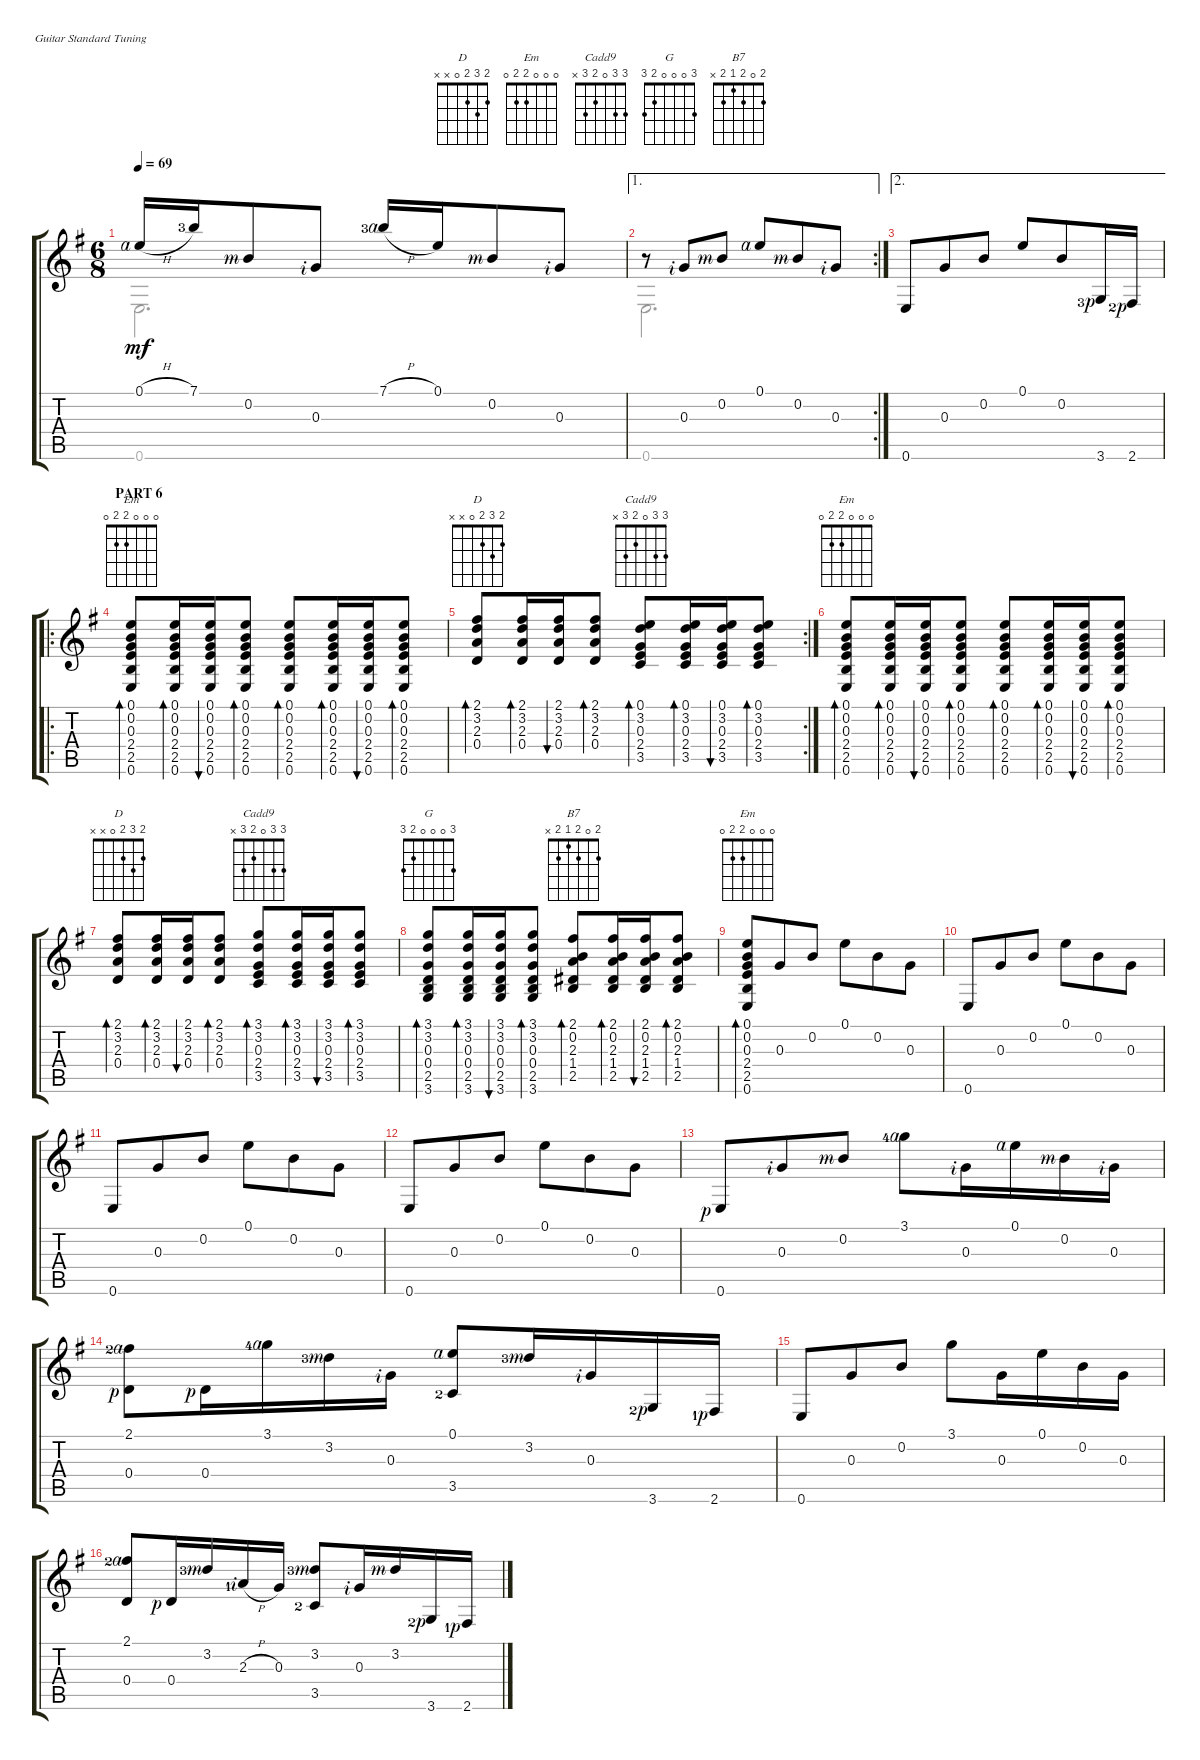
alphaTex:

\defaultSystemsLayout 4
\bracketExtendMode groupsimilarinstruments
\singleTrackTrackNamePolicy hidden
\multiTrackTrackNamePolicy hidden
\firstSystemTrackNameOrientation horizontal
\otherSystemsTrackNameOrientation horizontal
\chordDiagramsInScore
\track ("NOTHING ELSE MATTERS" "N-Gt") {instrument acousticguitarnylon}
\staff {score tabs}
\tuning (E4 B3 G3 D3 A2 E2)
\chord ("D" 2 3 2 0 x x)
\chord ("Em" 0 0 0 2 2 0)
\chord ("Cadd9" 0 3 0 2 3 x)
\chord ("Cadd9" 3 3 0 2 3 x)
\chord ("G" 3 0 0 0 2 3)
\chord ("B7" 2 0 2 1 2 x)
\voice
\ts (6 8)
\tempo 69
\clef g2
\ks eminor
0.1{h rf 4}.16{dy mf} 7.1{lf 4}.16 0.2{rf 3}.8 0.3{rf 2}.8 7.1{h lf 4 rf 4}.16 0.1.16 0.2{rf 3}.8 0.3{rf 2}.8 |
\ae 1
\rc 2
r.8 0.3{rf 2}.8 0.2{rf 3}.8 0.1{rf 4}.8 0.2{rf 3}.8 0.3{rf 2}.8 |
\ae 2
0.6.8 0.3.8 0.2.8 0.1.8 0.2.8 3.6{lf 4 rf 1}.16 2.6{lf 3 rf 1}.16 |
\ro
\section ("" "PART 6")
(0.6 2.5 2.4 0.3 0.2 0.1).8{bd 30 ch "Em"} (0.6 2.5 2.4 0.3 0.2 0.1).16{bd 30} (0.6 2.5 2.4 0.3 0.2 0.1).16{bu 30} (0.6 2.5 2.4 0.3 0.2 0.1).8{bd 30} (0.6 2.5 2.4 0.3 0.2 0.1).8{bd 30} (0.6 2.5 2.4 0.3 0.2 0.1).16{bd 30} (0.6 2.5 2.4 0.3 0.2 0.1).16{bu 30} (0.6 2.5 2.4 0.3 0.2 0.1).8{bd 30} |
\rc 2
(0.4 2.3 3.2 2.1).8{bd 30 ch "D"} (0.4 2.3 3.2 2.1).16{bd 30} (0.4 2.3 3.2 2.1).16{bu 30} (0.4 2.3 3.2 2.1).8{bd 30} (3.5 2.4 0.3 3.2 0.1).8{bd 30 ch "Cadd9"} (3.5 2.4 0.3 3.2 0.1).16{bd 30} (3.5 2.4 0.3 3.2 0.1).16{bu 30} (3.5 2.4 0.3 3.2 0.1).8{bd 30} |
(0.6 2.5 2.4 0.3 0.2 0.1).8{bd 30 ch "Em"} (0.6 2.5 2.4 0.3 0.2 0.1).16{bd 30} (0.6 2.5 2.4 0.3 0.2 0.1).16{bu 30} (0.6 2.5 2.4 0.3 0.2 0.1).8{bd 30} (0.6 2.5 2.4 0.3 0.2 0.1).8{bd 30} (0.6 2.5 2.4 0.3 0.2 0.1).16{bd 30} (0.6 2.5 2.4 0.3 0.2 0.1).16{bu 30} (0.6 2.5 2.4 0.3 0.2 0.1).8{bd 30} |
(0.4 2.3 3.2 2.1).8{bd 30 ch "D"} (0.4 2.3 3.2 2.1).16{bd 30} (0.4 2.3 3.2 2.1).16{bu 30} (0.4 2.3 3.2 2.1).8{bd 30} (3.5 2.4 0.3 3.2 3.1).8{bd 30 ch "Cadd9"} (3.5 2.4 0.3 3.2 3.1).16{bd 30} (3.5 2.4 0.3 3.2 3.1).16{bu 30} (3.5 2.4 0.3 3.2 3.1).8{bd 30} |
(3.6 2.5 0.4 0.3 3.2 3.1).8{bd 30 ch "G"} (3.6 2.5 0.4 0.3 3.2 3.1).16{bd 30} (3.6 2.5 0.4 0.3 3.2 3.1).16{bu 30} (3.6 2.5 0.4 0.3 3.2 3.1).8{bd 30} (2.5 1.4 2.3 0.2 2.1).8{bd 30 ch "B7"} (2.5 1.4 2.3 0.2 2.1).16{bd 30} (2.5 1.4 2.3 0.2 2.1).16{bu 30} (2.5 1.4 2.3 0.2 2.1).8{bd 30} |
(0.6 2.5 2.4 0.3 0.2 0.1).8{bd 30 ch "Em"} 0.3.8 0.2.8 0.1.8 0.2.8 0.3.8 |
0.6.8 0.3.8 0.2.8 0.1.8 0.2.8 0.3.8 |
0.6.8 0.3.8 0.2.8 0.1.8 0.2.8 0.3.8 |
0.6.8 0.3.8 0.2.8 0.1.8 0.2.8 0.3.8 |
0.6{rf 1}.8 0.3{rf 2}.8 0.2{rf 3}.8 3.1{lf 5 rf 4}.8 0.3{rf 2}.16 0.1{rf 4}.16 0.2{rf 3}.16 0.3{rf 2}.16 |
(0.4{rf 1} 2.1{lf 3 rf 4}).8 0.4{rf 1}.16 3.1{lf 5 rf 4}.16 3.2{lf 4 rf 3}.16 0.3{rf 2}.16 (3.5{lf 3} 0.1{rf 4}).8 3.2{lf 4 rf 3}.16 0.3{rf 2}.16 3.6{lf 3 rf 1}.16 2.6{lf 2 rf 1}.16 |
0.6.8 0.3.8 0.2.8 3.1.8 0.3.16 0.1.16 0.2.16 0.3.16 |
(0.4 2.1{lf 3 rf 4}).8 0.4{rf 1}.16 3.2{lf 4 rf 3}.16 2.3{h lf 2 rf 2}.16 0.3.16 (3.5{lf 3} 3.2{lf 4 rf 3}).8 0.3{rf 2}.16 3.2{rf 3}.16 3.6{lf 3 rf 1}.16 2.6{lf 2 rf 1}.16
\voice
\clef g2
\ottava regular
\simile none
\ks eminor
0.6.2{d dy mf} |
0.6.2{d} |
|
|
|
|
|
|
|
|
|
|
|
|
|
